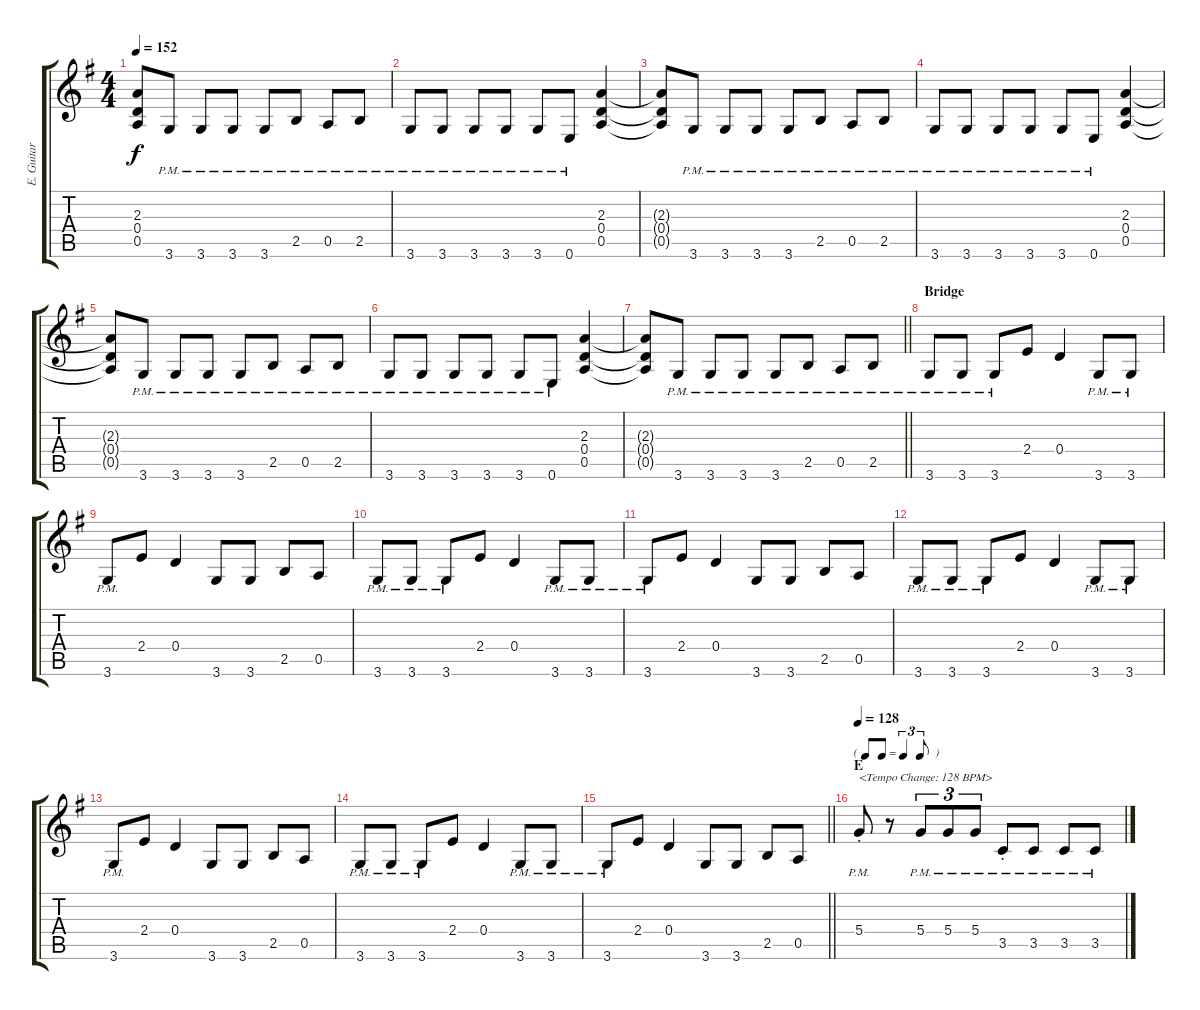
\track ("E. Guitar II" "E. Guitar ") {instrument overdrivenguitar}
\staff {score tabs}
\tuning (E4 B3 G3 D3 A2 E2) {hide}
\ts (4 4)
\tempo 152
\clef g2
\ks g
(2.3{t} 0.4{t} 0.5{t}).8{dy f} 3.6{pm}.8 3.6{pm}.8 3.6{pm}.8 3.6{pm}.8 2.5{pm}.8 0.5{pm}.8 2.5{pm}.8 |
3.6{pm}.8 3.6{pm}.8 3.6{pm}.8 3.6{pm}.8 3.6{pm}.8 0.6{pm}.8 (2.3 0.4 0.5).4 |
(2.3{t} 0.4{t} 0.5{t}).8 3.6{pm}.8 3.6{pm}.8 3.6{pm}.8 3.6{pm}.8 2.5{pm}.8 0.5{pm}.8 2.5{pm}.8 |
3.6{pm}.8 3.6{pm}.8 3.6{pm}.8 3.6{pm}.8 3.6{pm}.8 0.6{pm}.8 (2.3 0.4 0.5).4 |
(2.3{t} 0.4{t} 0.5{t}).8 3.6{pm}.8 3.6{pm}.8 3.6{pm}.8 3.6{pm}.8 2.5{pm}.8 0.5{pm}.8 2.5{pm}.8 |
3.6{pm}.8 3.6{pm}.8 3.6{pm}.8 3.6{pm}.8 3.6{pm}.8 0.6{pm}.8 (2.3 0.4 0.5).4 |
\barLineRight lightlight
(2.3{t} 0.4{t} 0.5{t}).8 3.6{pm}.8 3.6{pm}.8 3.6{pm}.8 3.6{pm}.8 2.5{pm}.8 0.5{pm}.8 2.5{pm}.8 |
\section ("" "Bridge")
3.6{pm}.8 3.6{pm}.8 3.6{pm}.8 2.4.8 0.4.4 3.6{pm}.8 3.6{pm}.8 |
3.6{pm}.8 2.4.8 0.4.4 3.6.8 3.6.8 2.5.8 0.5.8 |
3.6{pm}.8 3.6{pm}.8 3.6{pm}.8 2.4.8 0.4.4 3.6{pm}.8 3.6{pm}.8 |
3.6{pm}.8 2.4.8 0.4.4 3.6.8 3.6.8 2.5.8 0.5.8 |
3.6{pm}.8 3.6{pm}.8 3.6{pm}.8 2.4.8 0.4.4 3.6{pm}.8 3.6{pm}.8 |
3.6{pm}.8 2.4.8 0.4.4 3.6.8 3.6.8 2.5.8 0.5.8 |
3.6{pm}.8 3.6{pm}.8 3.6{pm}.8 2.4.8 0.4.4 3.6{pm}.8 3.6{pm}.8 |
\barLineRight lightlight
3.6{pm}.8 2.4.8 0.4.4 3.6.8 3.6.8 2.5.8 0.5.8 |
\tf triplet8th
\section ("" "E")
\tempo 128
5.4{pm st}.8{txt "<Tempo Change: 128 BPM>"} r.8 5.4{pm}.8{tu (3 2)} 5.4{pm}.8{tu (3 2)} 5.4{pm}.8{tu (3 2)} 3.5{pm st}.8 3.5{pm}.8 3.5{pm}.8 3.5{pm}.8
